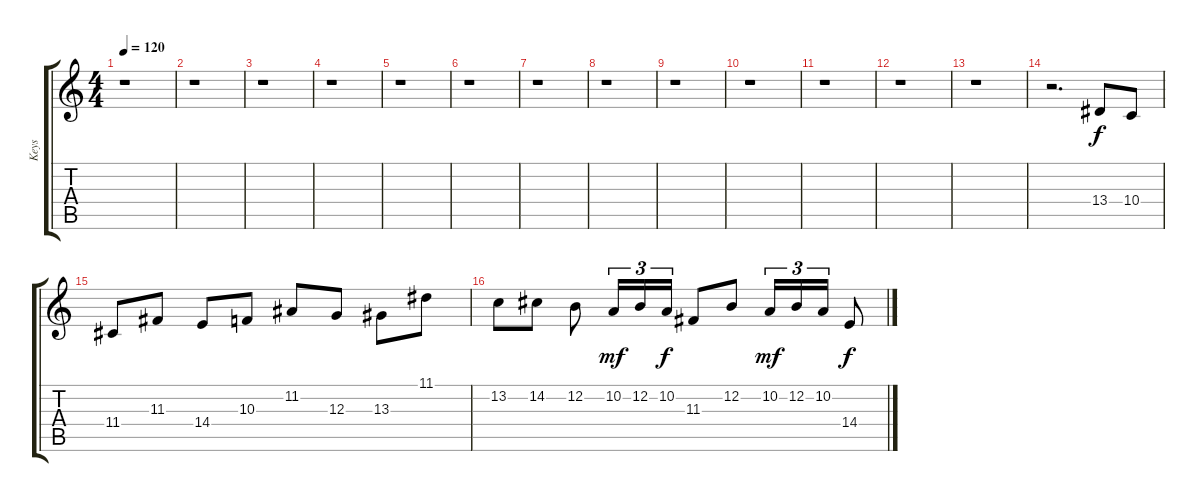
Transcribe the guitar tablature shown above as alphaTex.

\track ("Keys" "Keys") {instrument percussiveorgan}
\staff {score tabs}
\tuning (E4 B3 G3 D3 A2 E2) {hide}
\ts (4 4)
\tempo 120
\clef g2
\ks c
r.1{dy f} |
r.1 |
r.1 |
r.1 |
r.1 |
r.1 |
r.1 |
r.1 |
r.1 |
r.1 |
r.1 |
r.1 |
r.1 |
r.2{d} 13.4.8 10.4.8 |
11.4.8 11.3.8 14.4.8 10.3.8 11.2.8 12.3.8 13.3.8 11.1.8 |
13.2.8 14.2.8 12.2.8 10.2.16{tu (3 2) dy mf} 12.2.16{tu (3 2)} 10.2.16{tu (3 2) dy f} 11.3.8 12.2.8 10.2.16{tu (3 2) dy mf} 12.2.16{tu (3 2)} 10.2.16{tu (3 2)} 14.4.8{dy f}
